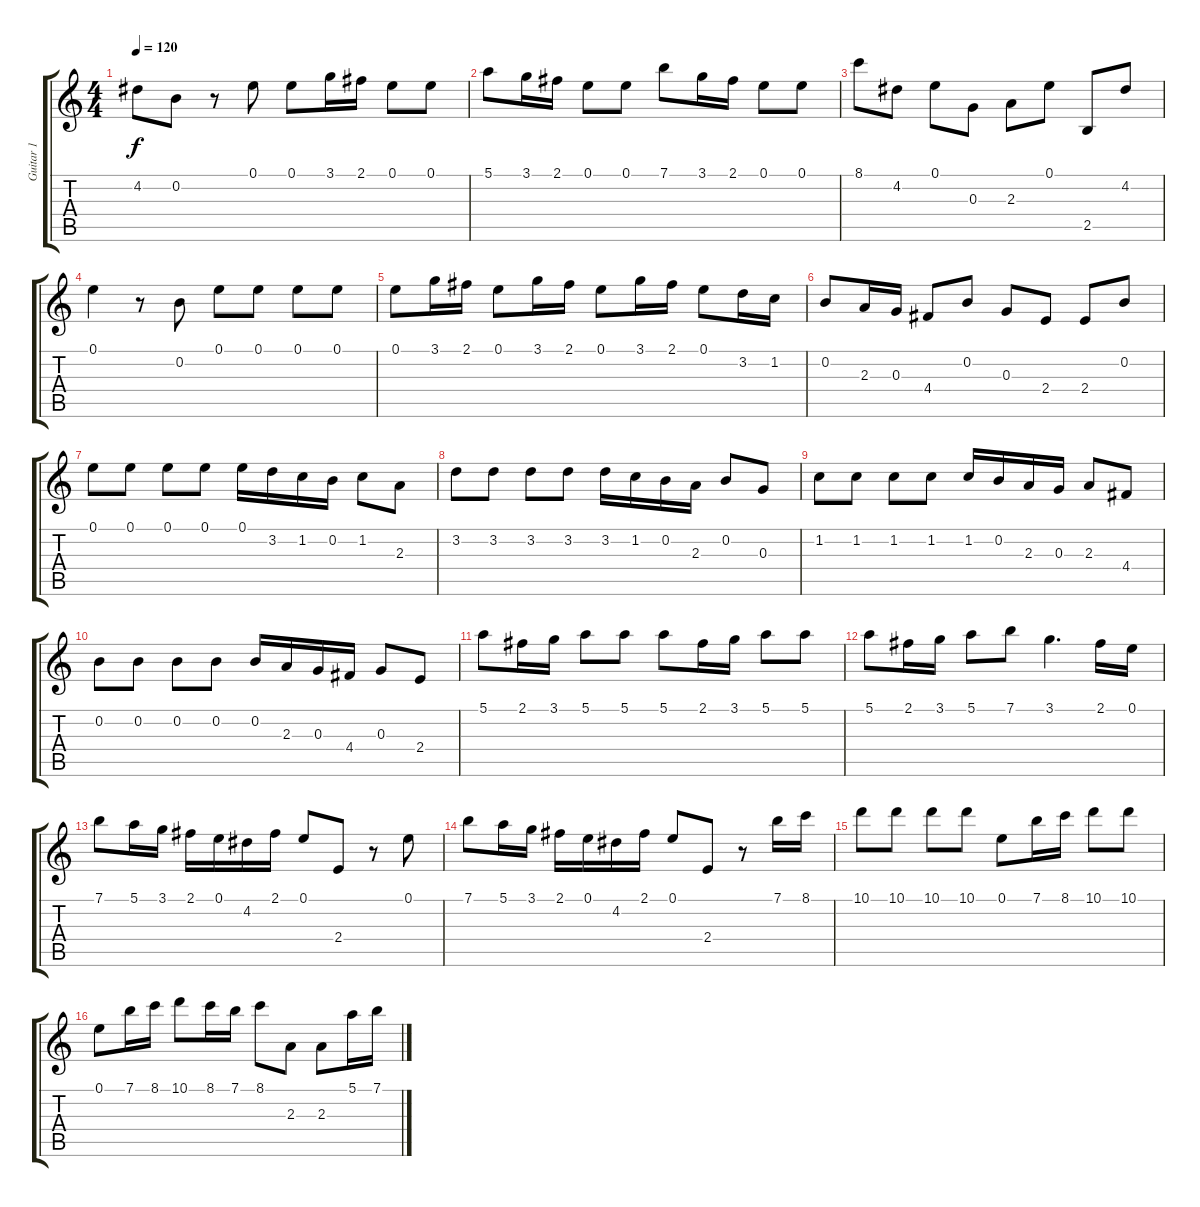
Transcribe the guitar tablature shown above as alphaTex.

\track ("Guitar 1" "Guitar 1") {instrument acousticguitarsteel}
\staff {score tabs}
\tuning (E4 B3 G3 D3 A2 E2) {hide}
\ts (4 4)
\tempo 120
\clef g2
\ks c
4.2.8{dy f} 0.2.8 r.8 0.1.8 0.1.8 3.1.16 2.1.16 0.1.8 0.1.8 |
5.1.8 3.1.16 2.1.16 0.1.8 0.1.8 7.1.8 3.1.16 2.1.16 0.1.8 0.1.8 |
8.1.8 4.2.8 0.1.8 0.3.8 2.3.8 0.1.8 2.5.8 4.2.8 |
0.1.4 r.8 0.2.8 0.1.8 0.1.8 0.1.8 0.1.8 |
0.1.8 3.1.16 2.1.16 0.1.8 3.1.16 2.1.16 0.1.8 3.1.16 2.1.16 0.1.8 3.2.16 1.2.16 |
0.2.8 2.3.16 0.3.16 4.4.8 0.2.8 0.3.8 2.4.8 2.4.8 0.2.8 |
0.1.8 0.1.8 0.1.8 0.1.8 0.1.16 3.2.16 1.2.16 0.2.16 1.2.8 2.3.8 |
3.2.8 3.2.8 3.2.8 3.2.8 3.2.16 1.2.16 0.2.16 2.3.16 0.2.8 0.3.8 |
1.2.8 1.2.8 1.2.8 1.2.8 1.2.16 0.2.16 2.3.16 0.3.16 2.3.8 4.4.8 |
0.2.8 0.2.8 0.2.8 0.2.8 0.2.16 2.3.16 0.3.16 4.4.16 0.3.8 2.4.8 |
5.1.8 2.1.16 3.1.16 5.1.8 5.1.8 5.1.8 2.1.16 3.1.16 5.1.8 5.1.8 |
5.1.8 2.1.16 3.1.16 5.1.8 7.1.8 3.1.4{d} 2.1.16 0.1.16 |
7.1.8 5.1.16 3.1.16 2.1.16 0.1.16 4.2.16 2.1.16 0.1.8 2.4.8 r.8 0.1.8 |
7.1.8 5.1.16 3.1.16 2.1.16 0.1.16 4.2.16 2.1.16 0.1.8 2.4.8 r.8 7.1.16 8.1.16 |
10.1.8 10.1.8 10.1.8 10.1.8 0.1.8 7.1.16 8.1.16 10.1.8 10.1.8 |
0.1.8 7.1.16 8.1.16 10.1.8 8.1.16 7.1.16 8.1.8 2.3.8 2.3.8 5.1.16 7.1.16
